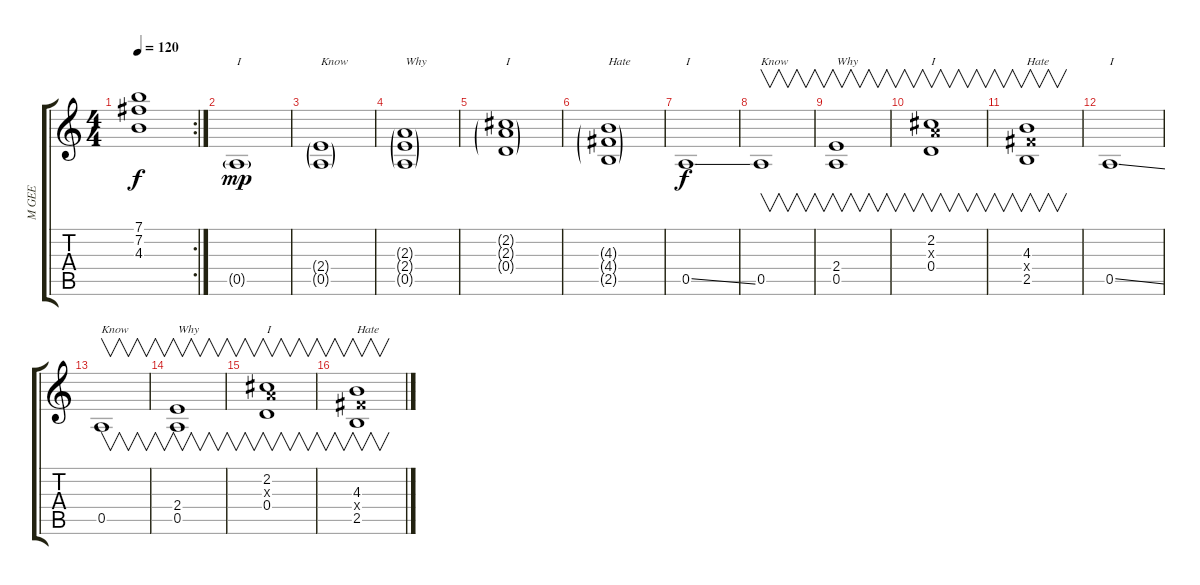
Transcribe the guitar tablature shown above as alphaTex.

\track ("M GEE" "M GEE") {instrument distortionguitar}
\staff {score tabs}
\tuning (E4 B3 G3 D3 A2 E2) {hide}
\rc 2
\ts (4 4)
\tempo 120
\clef g2
\ks c
(7.1 7.2 4.3).1{dy f} |
0.5{g}.1{txt "I" dy mp instrument distortionguitar} |
(2.4{g} 0.5{g}).1{txt "Know"} |
(2.3{g} 2.4{g} 0.5{g}).1{txt "Why"} |
(2.2{g} 2.3{g} 0.4{g}).1{txt "I"} |
(4.3{g} 4.4{g} 2.5{g}).1{txt "Hate"} |
0.5{ss}.1{txt "I" dy f} |
0.5.1{v txt "Know"} |
(2.4 0.5).1{v txt "Why"} |
(2.2 2.3{x} 0.4).1{v txt "I"} |
(4.3 4.4{x} 2.5).1{v txt "Hate"} |
0.5{ss}.1{txt "I"} |
0.5.1{v txt "Know"} |
(2.4 0.5).1{v txt "Why"} |
(2.2 2.3{x} 0.4).1{v txt "I"} |
(4.3 4.4{x} 2.5).1{v txt "Hate"}
